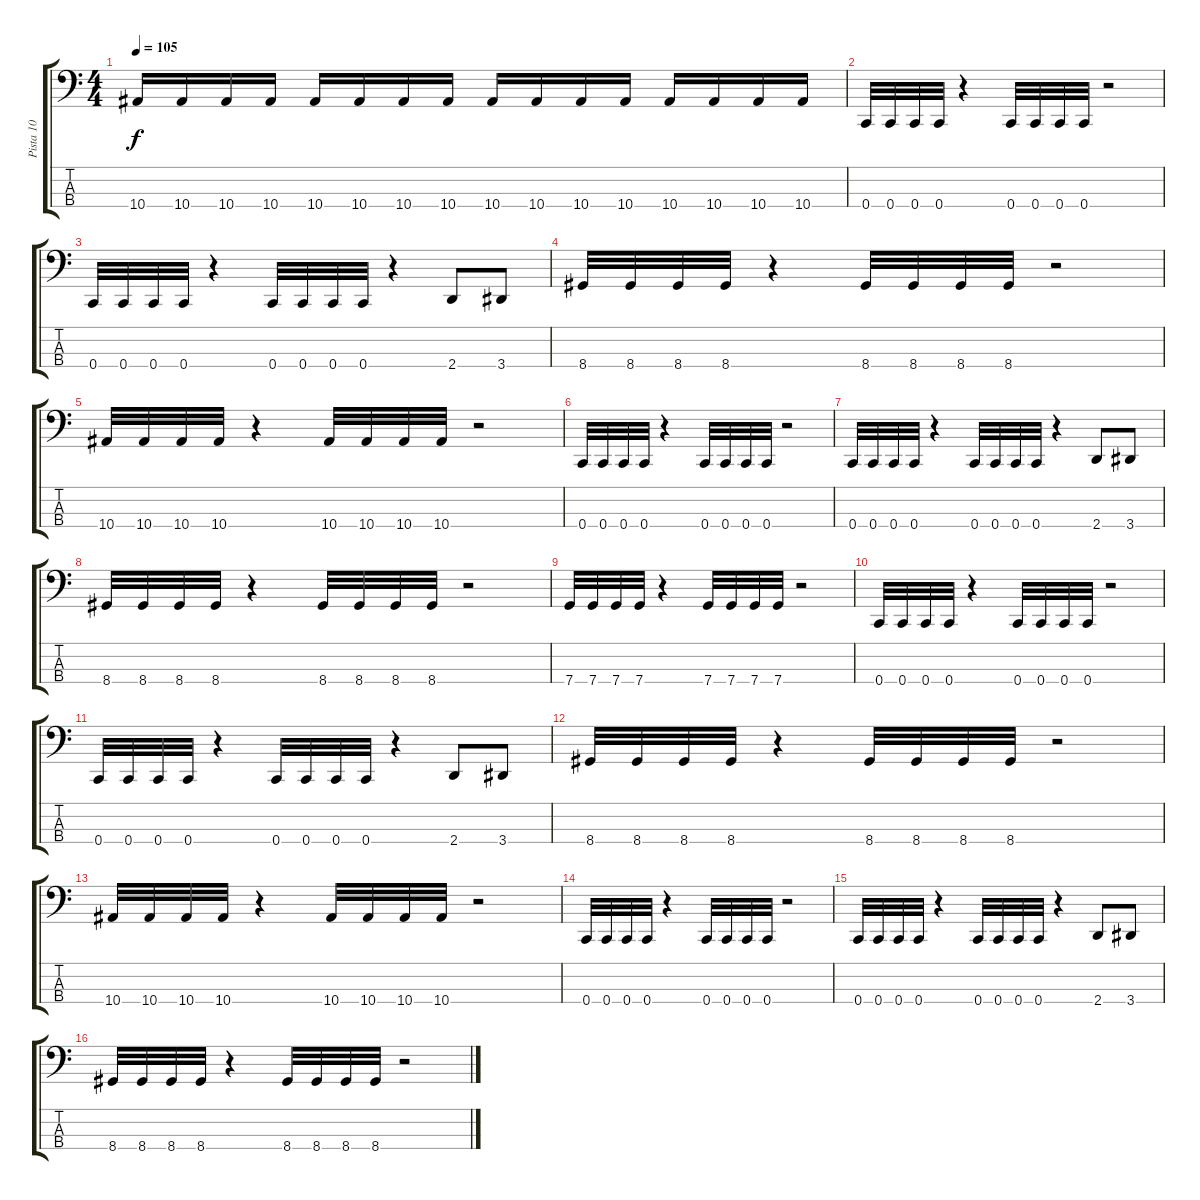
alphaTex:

\track ("Pista 10" "Pista 10") {instrument electricbasspick}
\staff {score tabs}
\tuning (F2 C2 G1 C1) {hide}
\ts (4 4)
\tempo 105
\clef f4
\ks c
10.4.16{dy f} 10.4.16 10.4.16 10.4.16 10.4.16 10.4.16 10.4.16 10.4.16 10.4.16 10.4.16 10.4.16 10.4.16 10.4.16 10.4.16 10.4.16 10.4.16 |
0.4.32 0.4.32 0.4.32 0.4.32 r.4 0.4.32 0.4.32 0.4.32 0.4.32 r.2 |
0.4.32 0.4.32 0.4.32 0.4.32 r.4 0.4.32 0.4.32 0.4.32 0.4.32 r.4 2.4.8 3.4.8 |
8.4.32 8.4.32 8.4.32 8.4.32 r.4 8.4.32 8.4.32 8.4.32 8.4.32 r.2 |
10.4.32 10.4.32 10.4.32 10.4.32 r.4 10.4.32 10.4.32 10.4.32 10.4.32 r.2 |
0.4.32 0.4.32 0.4.32 0.4.32 r.4 0.4.32 0.4.32 0.4.32 0.4.32 r.2 |
0.4.32 0.4.32 0.4.32 0.4.32 r.4 0.4.32 0.4.32 0.4.32 0.4.32 r.4 2.4.8 3.4.8 |
8.4.32 8.4.32 8.4.32 8.4.32 r.4 8.4.32 8.4.32 8.4.32 8.4.32 r.2 |
7.4.32 7.4.32 7.4.32 7.4.32 r.4 7.4.32 7.4.32 7.4.32 7.4.32 r.2 |
0.4.32 0.4.32 0.4.32 0.4.32 r.4 0.4.32 0.4.32 0.4.32 0.4.32 r.2 |
0.4.32 0.4.32 0.4.32 0.4.32 r.4 0.4.32 0.4.32 0.4.32 0.4.32 r.4 2.4.8 3.4.8 |
8.4.32 8.4.32 8.4.32 8.4.32 r.4 8.4.32 8.4.32 8.4.32 8.4.32 r.2 |
10.4.32 10.4.32 10.4.32 10.4.32 r.4 10.4.32 10.4.32 10.4.32 10.4.32 r.2 |
0.4.32 0.4.32 0.4.32 0.4.32 r.4 0.4.32 0.4.32 0.4.32 0.4.32 r.2 |
0.4.32 0.4.32 0.4.32 0.4.32 r.4 0.4.32 0.4.32 0.4.32 0.4.32 r.4 2.4.8 3.4.8 |
8.4.32 8.4.32 8.4.32 8.4.32 r.4 8.4.32 8.4.32 8.4.32 8.4.32 r.2
